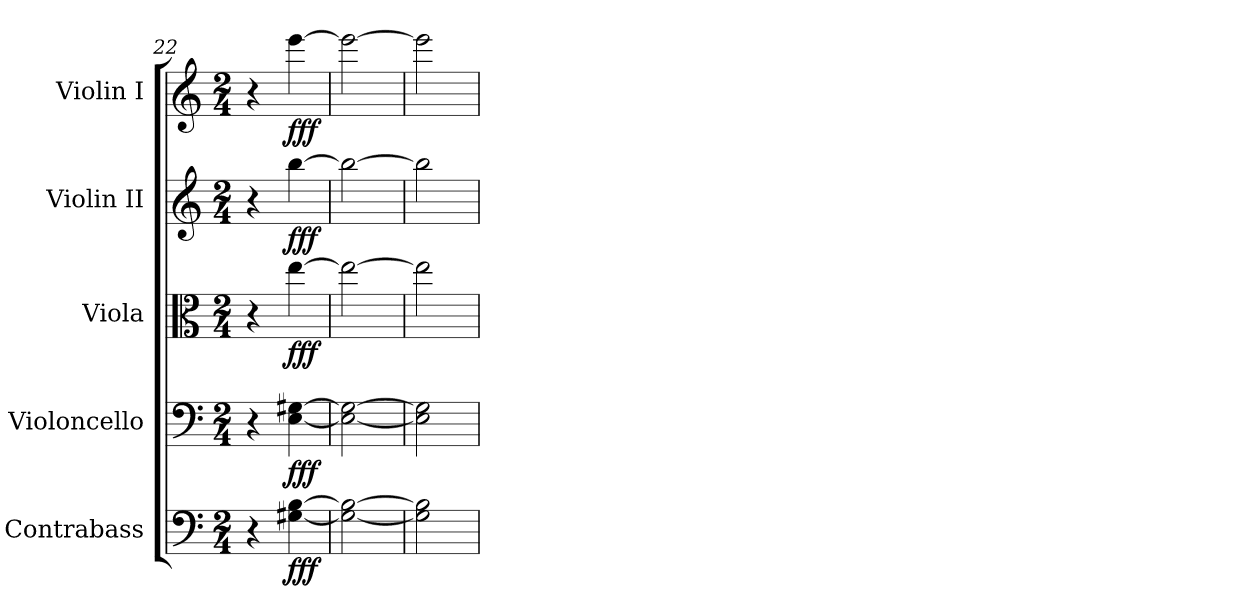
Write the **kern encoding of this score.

**kern	**dynam	**kern	**dynam	**kern	**dynam	**kern	**dynam	**kern	**dynam
*part5	*part5	*part4	*part4	*part3	*part3	*part2	*part2	*part1	*part1
*staff5	*staff5	*staff4	*staff4	*staff3	*staff3	*staff2	*staff2	*staff1	*staff1
*I"Contrabass	*	*I"Violoncello	*	*I"Viola	*	*I"Violin II	*	*I"Violin I	*
*I'Cb.	*	*I'Vc.	*	*I'Vla.	*	*I'Vln. II	*	*I'Vln. I	*
*clefF4	*	*clefF4	*	*clefC3	*	*clefG2	*	*clefG2	*
*ITrd7c12	*	*	*	*	*	*	*	*	*
*k[]	*	*k[]	*	*k[]	*	*k[]	*	*k[]	*
*M2/4	*	*M2/4	*	*M2/4	*	*M2/4	*	*M2/4	*
=22	=22	=22	=22	=22	=22	=22	=22	=22	=22
4r	.	4r	.	4r	.	4r	.	4r	.
!	!LO:DY:b	!	!LO:DY:b	!	!LO:DY:b	!	!LO:DY:b	!	!LO:DY:b
[4GG#X\ [4BB\	fff	[4E\ [4G#X\	fff	[4ee\	fff	[4bb\	fff	[4eee\	fff
=23	=23	=23	=23	=23	=23	=23	=23	=23	=23
2GG#\_ 2BB\_	.	2E\_ 2G#\_	.	2ee\_	.	2bb\_	.	2eee\_	.
=24	=24	=24	=24	=24	=24	=24	=24	=24	=24
2GG#\] 2BB\]	.	2E\] 2G#\]	.	2ee\]	.	2bb\]	.	2eee\]	.
=	=	=	=	=	=	=	=	=	=
*-	*-	*-	*-	*-	*-	*-	*-	*-	*-
